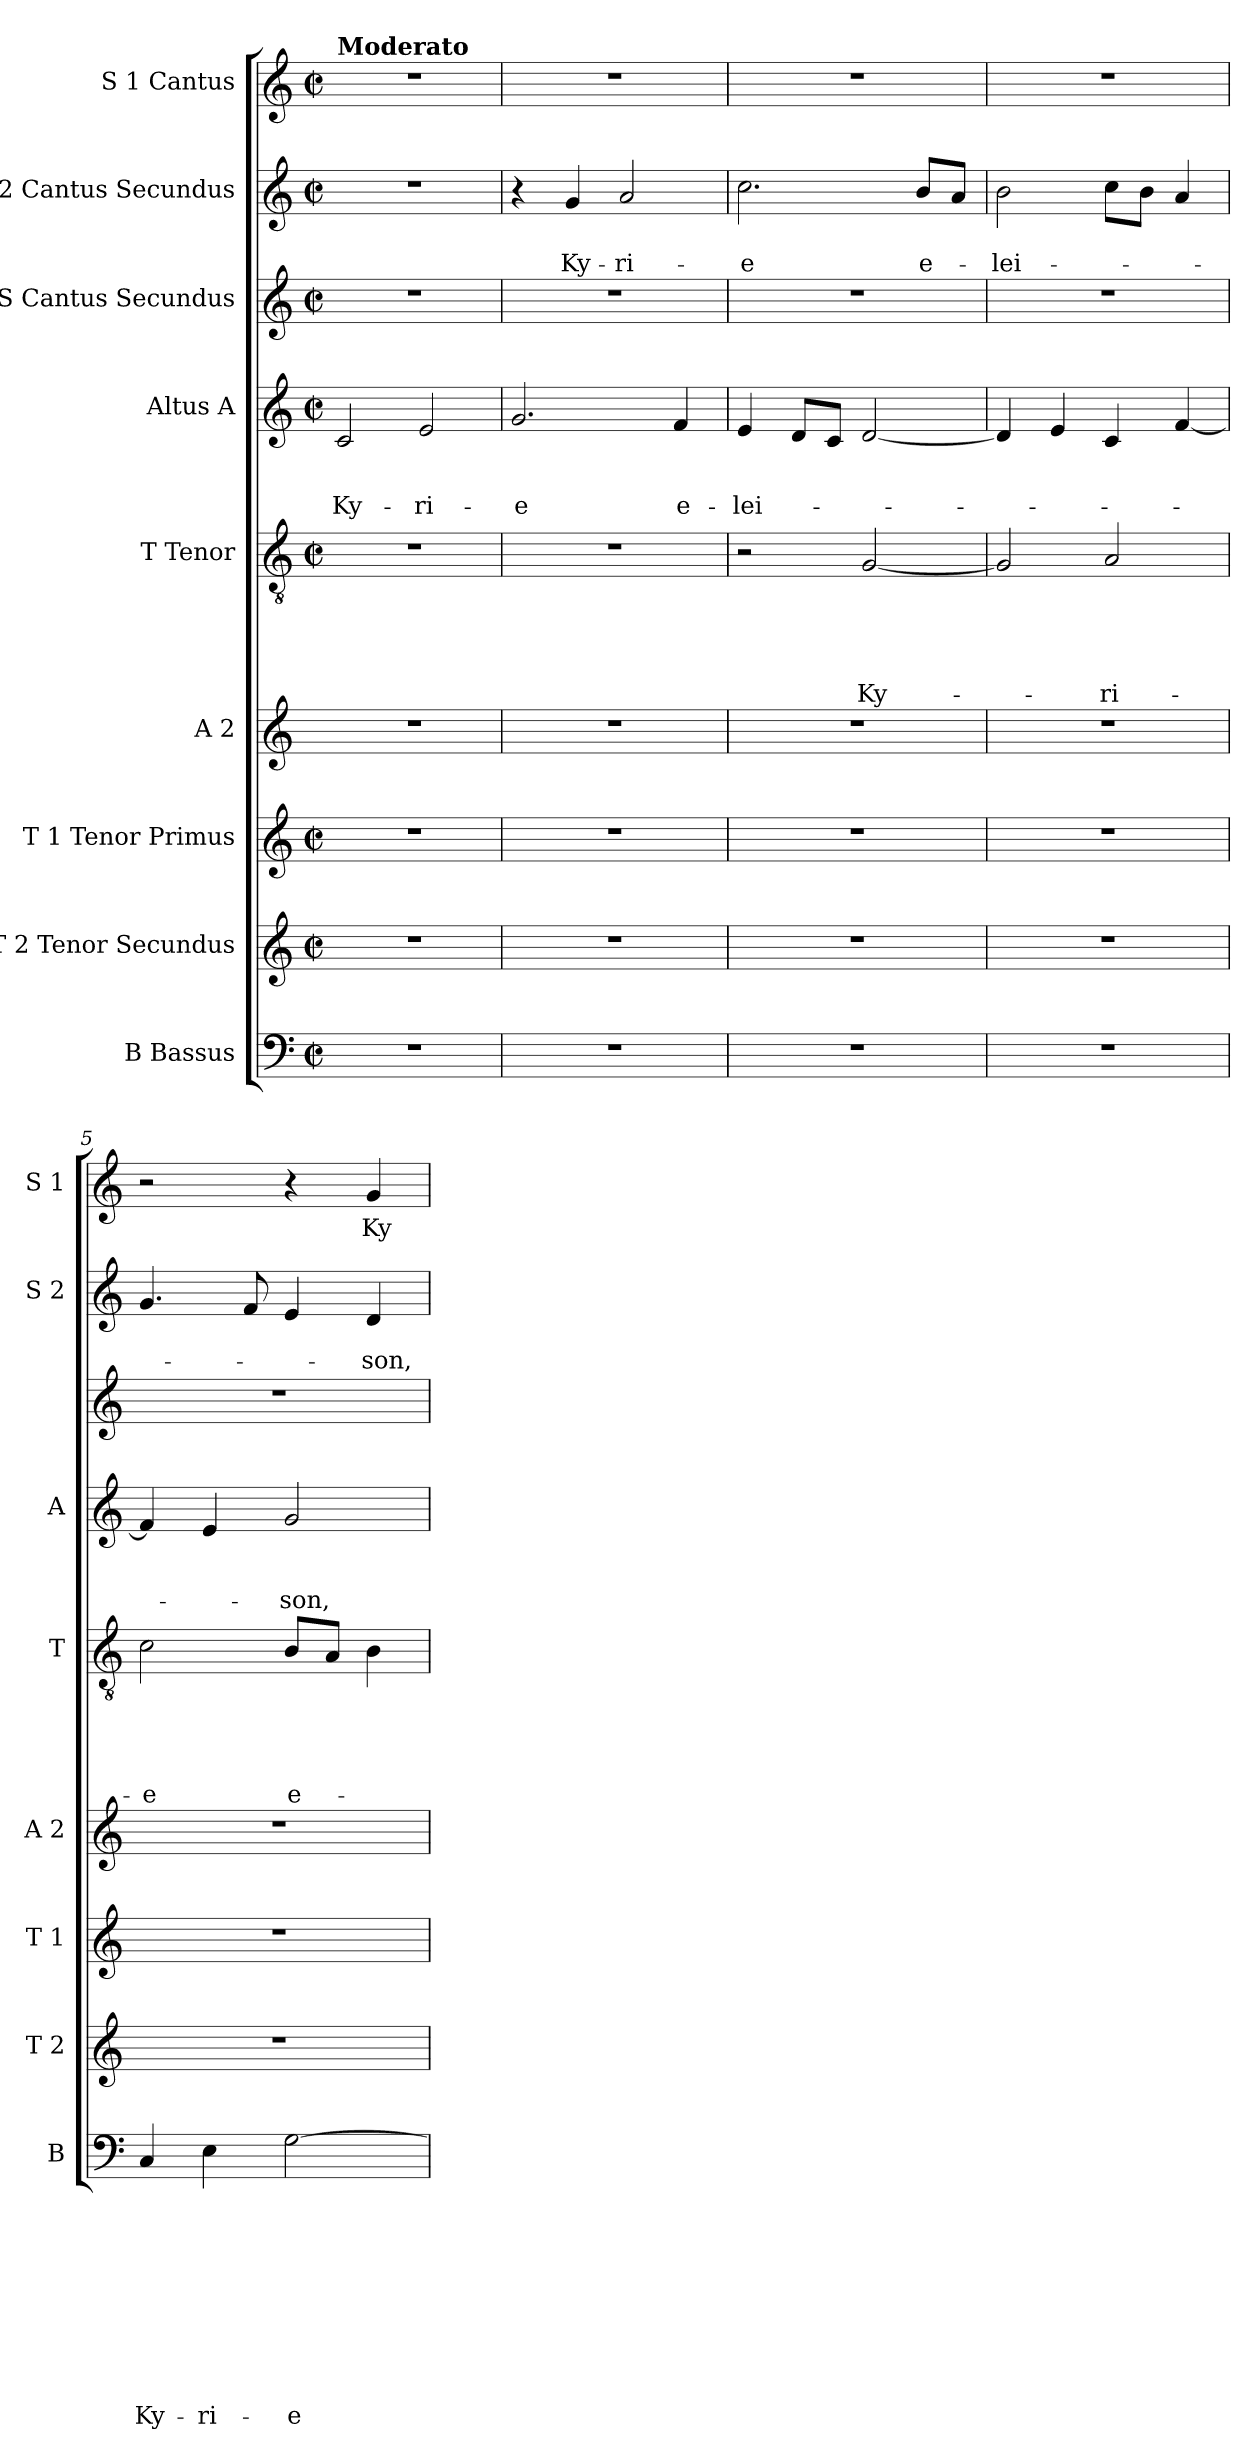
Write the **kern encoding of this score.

**kern	**text	**text	**text	**text	**text	**text	**text	**text	**text	**text	**kern	**kern	**kern	**kern	**text	**text	**text	**text	**text	**kern	**text	**text	**text	**kern	**kern	**text	**text	**kern	**text
*part9	*part9	*part9	*part9	*part9	*part9	*part9	*part9	*part9	*part9	*part9	*part8	*part7	*part6	*part5	*part5	*part5	*part5	*part5	*part5	*part4	*part4	*part4	*part4	*part3	*part2	*part2	*part2	*part1	*part1
*staff9	*staff9	*staff9	*staff9	*staff9	*staff9	*staff9	*staff9	*staff9	*staff9	*staff9	*staff8	*staff7	*staff6	*staff5	*staff5	*staff5	*staff5	*staff5	*staff5	*staff4	*staff4	*staff4	*staff4	*staff3	*staff2	*staff2	*staff2	*staff1	*staff1
*I"B Bassus	*	*	*	*	*	*	*	*	*	*	*I"T 2 Tenor Secundus	*I"T 1 Tenor Primus	*I"A 2	*I"T Tenor	*	*	*	*	*	*I"Altus A	*	*	*	*I"S Cantus Secundus	*I"S 2 Cantus Secundus	*	*	*I"S 1 Cantus	*
*I'B	*	*	*	*	*	*	*	*	*	*	*I'T 2	*I'T 1	*I'A 2	*I'T	*	*	*	*	*	*I'A	*	*	*	*	*I'S 2	*	*	*I'S 1	*
!!LO:PB:g=z
*clefF4	*	*	*	*	*	*	*	*	*	*	*clefG2	*clefG2	*clefG2	*clefGv2	*	*	*	*	*	*clefG2	*	*	*	*clefG2	*clefG2	*	*	*clefG2	*
*k[]	*	*	*	*	*	*	*	*	*	*	*k[]	*k[]	*k[]	*k[]	*	*	*	*	*	*k[]	*	*	*	*k[]	*k[]	*	*	*k[]	*
*C:	*	*	*	*	*	*	*	*	*	*	*C:	*C:	*C:	*C:	*	*	*	*	*	*C:	*	*	*	*C:	*C:	*	*	*C:	*
*M2/2	*	*	*	*	*	*	*	*	*	*	*M2/2	*M2/2	*	*M2/2	*	*	*	*	*	*M2/2	*	*	*	*M2/2	*M2/2	*	*	*M2/2	*
*met(c|)	*	*	*	*	*	*	*	*	*	*	*met(c|)	*met(c|)	*	*met(c|)	*	*	*	*	*	*met(c|)	*	*	*	*met(c|)	*met(c|)	*	*	*met(c|)	*
*MM110	*	*	*	*	*	*	*	*	*	*	*MM110	*MM110	*MM110	*MM110	*	*	*	*	*	*MM110	*	*	*	*MM110	*MM110	*	*	*MM110	*
=1	=1	=1	=1	=1	=1	=1	=1	=1	=1	=1	=1	=1	=1	=1	=1	=1	=1	=1	=1	=1	=1	=1	=1	=1	=1	=1	=1	=1	=1
!	!	!	!	!	!	!	!	!	!	!	!	!	!	!	!	!	!	!	!	!	!	!	!	!	!	!	!	!LO:TX:a:B:t=Moderato	!
!	!	!	!	!	!	!	!	!	!	!	!	!	!	!	!	!	!	!	!	!	!	!	!LO:LY:b	!	!	!	!	!	!
1r	.	.	.	.	.	.	.	.	.	.	1r	1r	1r	1r	.	.	.	.	.	2c/	.	.	Ky-	1r	1r	.	.	1r	.
!	!	!	!	!	!	!	!	!	!	!	!	!	!	!	!	!	!	!	!	!	!	!	!LO:LY:b	!	!	!	!	!	!
.	.	.	.	.	.	.	.	.	.	.	.	.	.	.	.	.	.	.	.	2e/	.	.	-ri-	.	.	.	.	.	.
=2	=2	=2	=2	=2	=2	=2	=2	=2	=2	=2	=2	=2	=2	=2	=2	=2	=2	=2	=2	=2	=2	=2	=2	=2	=2	=2	=2	=2	=2
!	!	!	!	!	!	!	!	!	!	!	!	!	!	!	!	!	!	!	!	!	!	!	!LO:LY:b	!	!	!	!	!	!
1r	.	.	.	.	.	.	.	.	.	.	1r	1r	1r	1r	.	.	.	.	.	2.g/	.	.	-e	1r	4r	.	.	1r	.
!	!	!	!	!	!	!	!	!	!	!	!	!	!	!	!	!	!	!	!	!	!	!	!	!	!	!	!LO:LY:b	!	!
.	.	.	.	.	.	.	.	.	.	.	.	.	.	.	.	.	.	.	.	.	.	.	.	.	4g/	.	Ky-	.	.
!	!	!	!	!	!	!	!	!	!	!	!	!	!	!	!	!	!	!	!	!	!	!	!	!	!	!	!LO:LY:b	!	!
.	.	.	.	.	.	.	.	.	.	.	.	.	.	.	.	.	.	.	.	.	.	.	.	.	2a/	.	-ri-	.	.
!	!	!	!	!	!	!	!	!	!	!	!	!	!	!	!	!	!	!	!	!	!	!	!LO:LY:b	!	!	!	!	!	!
.	.	.	.	.	.	.	.	.	.	.	.	.	.	.	.	.	.	.	.	4f/	.	.	e-	.	.	.	.	.	.
=3	=3	=3	=3	=3	=3	=3	=3	=3	=3	=3	=3	=3	=3	=3	=3	=3	=3	=3	=3	=3	=3	=3	=3	=3	=3	=3	=3	=3	=3
!	!	!	!	!	!	!	!	!	!	!	!	!	!	!	!	!	!	!	!	!	!	!	!LO:LY:b	!	!	!	!LO:LY:b	!	!
1r	.	.	.	.	.	.	.	.	.	.	1r	1r	1r	2r	.	.	.	.	.	4e/	.	.	-lei-	1r	2.cc\	.	-e	1r	.
.	.	.	.	.	.	.	.	.	.	.	.	.	.	.	.	.	.	.	.	8d/L	.	.	.	.	.	.	.	.	.
.	.	.	.	.	.	.	.	.	.	.	.	.	.	.	.	.	.	.	.	8c/J	.	.	.	.	.	.	.	.	.
!	!	!	!	!	!	!	!	!	!	!	!	!	!	!	!	!	!	!	!LO:LY:b	!	!	!	!	!	!	!	!	!	!
.	.	.	.	.	.	.	.	.	.	.	.	.	.	[<2G/	.	.	.	.	Ky-	[<2d/	.	.	.	.	.	.	.	.	.
!	!	!	!	!	!	!	!	!	!	!	!	!	!	!	!	!	!	!	!	!	!	!	!	!	!	!	!LO:LY:b	!	!
.	.	.	.	.	.	.	.	.	.	.	.	.	.	.	.	.	.	.	.	.	.	.	.	.	8b/L	.	e-	.	.
.	.	.	.	.	.	.	.	.	.	.	.	.	.	.	.	.	.	.	.	.	.	.	.	.	8a/J	.	.	.	.
=4	=4	=4	=4	=4	=4	=4	=4	=4	=4	=4	=4	=4	=4	=4	=4	=4	=4	=4	=4	=4	=4	=4	=4	=4	=4	=4	=4	=4	=4
!	!	!	!	!	!	!	!	!	!	!	!	!	!	!	!	!	!	!	!	!	!	!	!	!	!	!	!LO:LY:b	!	!
1r	.	.	.	.	.	.	.	.	.	.	1r	1r	1r	2G/]	.	.	.	.	.	4d/]	.	.	.	1r	2b\	.	-lei-	1r	.
.	.	.	.	.	.	.	.	.	.	.	.	.	.	.	.	.	.	.	.	4e/	.	.	.	.	.	.	.	.	.
!	!	!	!	!	!	!	!	!	!	!	!	!	!	!	!	!	!	!	!LO:LY:b	!	!	!	!	!	!	!	!	!	!
.	.	.	.	.	.	.	.	.	.	.	.	.	.	2A/	.	.	.	.	-ri-	4c/	.	.	.	.	8cc\L	.	.	.	.
.	.	.	.	.	.	.	.	.	.	.	.	.	.	.	.	.	.	.	.	.	.	.	.	.	8b\J	.	.	.	.
.	.	.	.	.	.	.	.	.	.	.	.	.	.	.	.	.	.	.	.	[<4f/	.	.	.	.	4a/	.	.	.	.
!!LO:LB:g=z
=5	=5	=5	=5	=5	=5	=5	=5	=5	=5	=5	=5	=5	=5	=5	=5	=5	=5	=5	=5	=5	=5	=5	=5	=5	=5	=5	=5	=5	=5
!	!	!	!	!	!	!	!	!	!	!LO:LY:b	!	!	!	!	!	!	!	!	!LO:LY:b	!	!	!	!	!	!	!	!	!	!
4C/	.	.	.	.	.	.	.	.	.	Ky-	1r	1r	1r	2c\	.	.	.	.	-e	4f/]	.	.	.	1r	4.g/	.	.	2r	.
!	!	!	!	!	!	!	!	!	!	!LO:LY:b	!	!	!	!	!	!	!	!	!	!	!	!	!	!	!	!	!	!	!
4E\	.	.	.	.	.	.	.	.	.	-ri-	.	.	.	.	.	.	.	.	.	4e/	.	.	.	.	.	.	.	.	.
.	.	.	.	.	.	.	.	.	.	.	.	.	.	.	.	.	.	.	.	.	.	.	.	.	8f/	.	.	.	.
!	!	!	!	!	!	!	!	!	!	!LO:LY:b:rj	!	!	!	!	!	!	!	!	!LO:LY:b	!	!	!	!LO:LY:b	!	!	!	!	!	!
[>2G\	.	.	.	.	.	.	.	.	.	-e	.	.	.	8B/L	.	.	.	.	e-	2g/	.	.	-son,	.	4e/	.	.	4r	.
.	.	.	.	.	.	.	.	.	.	.	.	.	.	8A/J	.	.	.	.	.	.	.	.	.	.	.	.	.	.	.
!	!	!	!	!	!	!	!	!	!	!	!	!	!	!	!	!	!	!	!	!	!	!	!	!	!	!	!LO:LY:b	!	!LO:LY:b
.	.	.	.	.	.	.	.	.	.	.	.	.	.	4B\	.	.	.	.	.	.	.	.	.	.	4d/	.	-son,	4g/	Ky-
=	=	=	=	=	=	=	=	=	=	=	=	=	=	=	=	=	=	=	=	=	=	=	=	=	=	=	=	=	=
*-	*-	*-	*-	*-	*-	*-	*-	*-	*-	*-	*-	*-	*-	*-	*-	*-	*-	*-	*-	*-	*-	*-	*-	*-	*-	*-	*-	*-	*-
